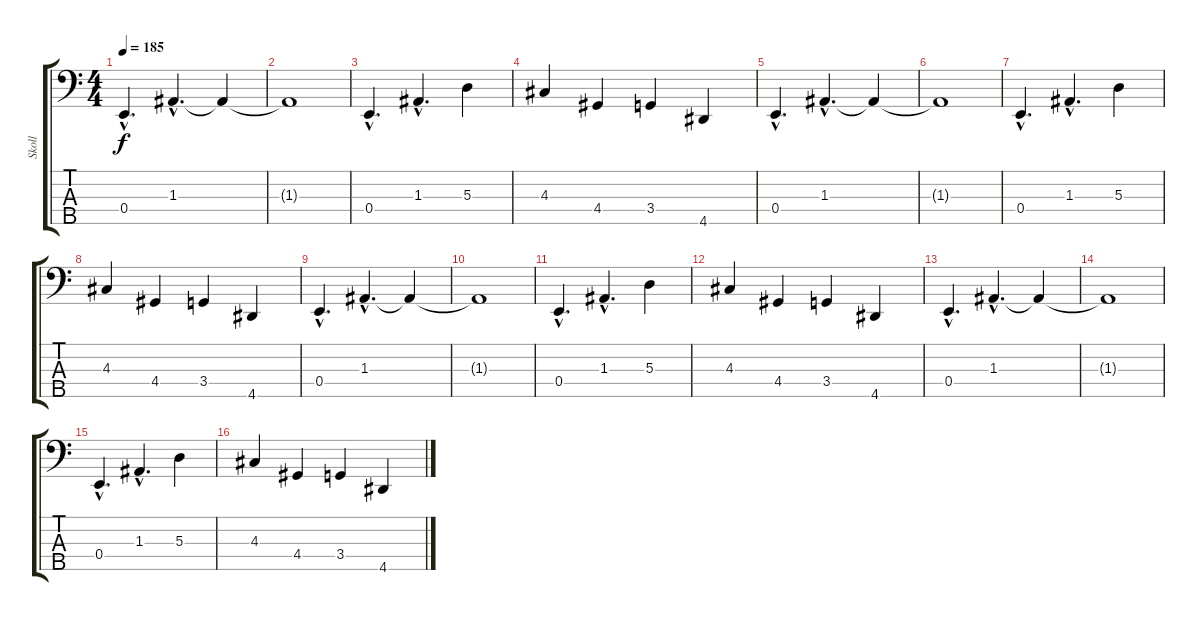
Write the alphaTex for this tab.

\track ("Skoll" "Skoll") {instrument electricbassfinger}
\staff {score tabs}
\tuning (G2 D2 A1 E1 B0) {hide}
\ts (4 4)
\tempo 185
\clef f4
\ks c
0.4{hac}.4{d dy f} 1.3{hac}.4{d} 1.3{t}.4 |
1.3{t}.1 |
0.4{hac}.4{d} 1.3{hac}.4{d} 5.3.4 |
4.3.4 4.4.4 3.4.4 4.5.4 |
0.4{hac}.4{d} 1.3{hac}.4{d} 1.3{t}.4 |
1.3{t}.1 |
0.4{hac}.4{d} 1.3{hac}.4{d} 5.3.4 |
4.3.4 4.4.4 3.4.4 4.5.4 |
0.4{hac}.4{d} 1.3{hac}.4{d} 1.3{t}.4 |
1.3{t}.1 |
0.4{hac}.4{d} 1.3{hac}.4{d} 5.3.4 |
4.3.4 4.4.4 3.4.4 4.5.4 |
0.4{hac}.4{d} 1.3{hac}.4{d} 1.3{t}.4 |
1.3{t}.1 |
0.4{hac}.4{d} 1.3{hac}.4{d} 5.3.4 |
4.3.4 4.4.4 3.4.4 4.5.4
